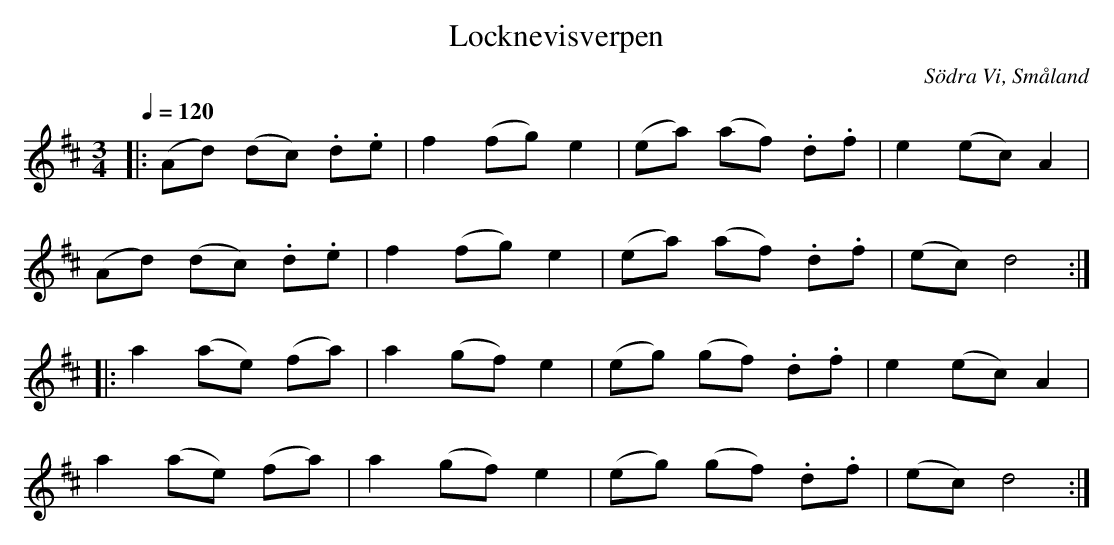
X:1
T:Locknevisverpen
O:Södra Vi, Småland
M:3/4
L:1/8
Q:1/4=120
K:D
|: (Ad) (dc) .d.e | f2 (fg) e2 | (ea) (af) .d.f | e2 (ec) A2 |
(Ad) (dc) .d.e | f2 (fg) e2 | (ea) (af) .d.f | (ec) d4 :|
|: a2 (ae) (fa) | a2 (gf) e2 | (eg) (gf) .d.f | e2 (ec) A2 |
a2 (ae) (fa) | a2 (gf) e2 | (eg) (gf) .d.f | (ec) d4 :|
